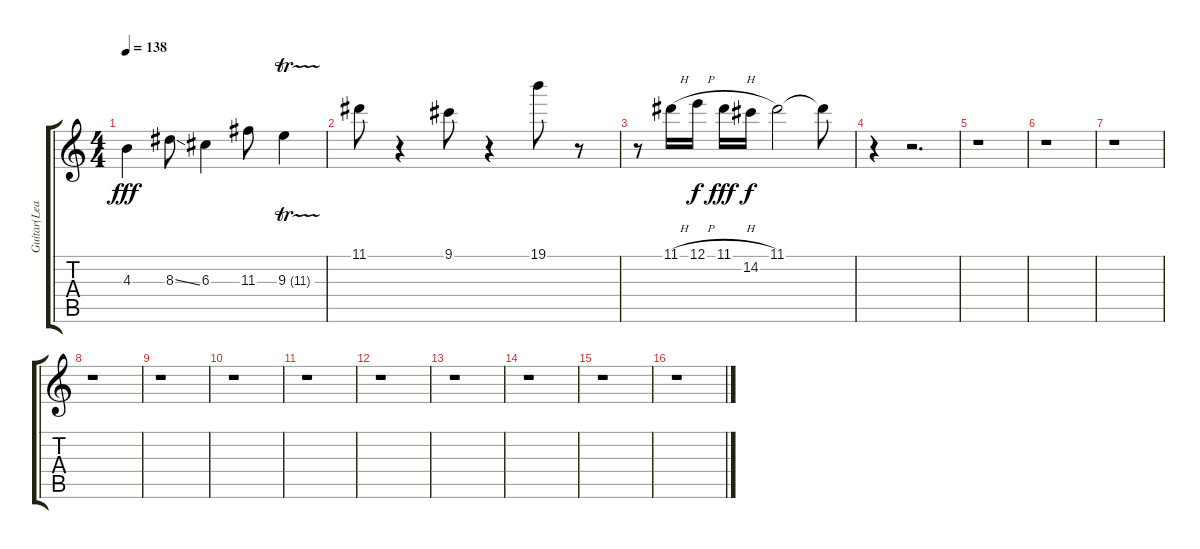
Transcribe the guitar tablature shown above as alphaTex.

\track ("Guitar(Lead)" "Guitar(Lea") {instrument distortionguitar}
\staff {score tabs}
\tuning (E4 B3 G3 D3 A2 E2) {hide}
\ts (4 4)
\tempo 138
\clef g2
\ks c
4.3.4{dy fff} 8.3{ss}.8 6.3.4 11.3.8 9.3{tr (11 16)}.4 |
11.1.8 r.4 9.1.8 r.4 19.1.8 r.8 |
r.8 11.1{h}.16 12.1{h}.16{dy f} 11.1{h}.16{dy fff} 14.2.16{dy f} 11.1.2 11.1{t}.8 |
r.4 r.2{d} |
r.1 |
r.1 |
r.1 |
r.1 |
r.1 |
r.1 |
r.1 |
r.1 |
r.1 |
r.1 |
r.1 |
r.1
